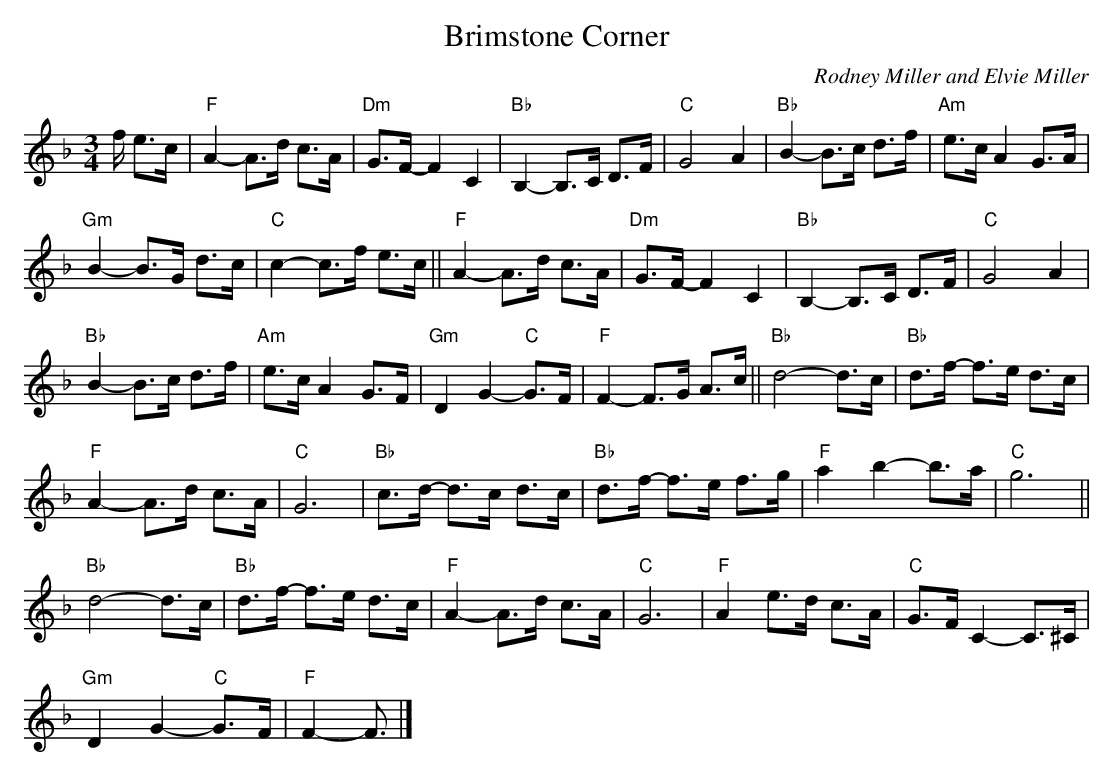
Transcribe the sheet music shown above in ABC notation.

X:1
T:Brimstone Corner
C:Rodney Miller and Elvie Miller
L:1/8
M:3/4
K:F
f/ e>c | "F"A2- A>d c>A | "Dm"G>F- F2 C2 |\
 "Bb"B,2- B,>C D>F | "C"G4 A2 |\
"Bb"B2- B>c d>f | "Am"e>c A2 G>A |
 "Gm"B2- B>G d>c | "C"c2- c>f e>c ||\
"F"A2- A>d c>A | "Dm"G>F- F2 C2 |\
 "Bb"B,2- B,>C D>F | "C"G4 A2 |
"Bb"B2- B>c d>f | "Am"e>c A2 G>F |\
"Gm"D2 G2- "C"G>F | "F"F2- F>G A>c ||\
"Bb"d4- d>c | "Bb"d>f- f>e d>c |
 "F"A2- A>d c>A | "C"G6 |\
"Bb"c>d- d>c d>c | "Bb"d>f- f>e f>g |\
"F"a2 b2- b>a | "C"g6 ||
"Bb"d4- d>c | "Bb"d>f- f>e d>c |\
"F"A2- A>d c>A | "C"G6 |\
"F"A2 e>d c>A | "C"G>F C2- C>^C |
"Gm"D2 G2- "C"G>F | "F"F2- F3/ |]
